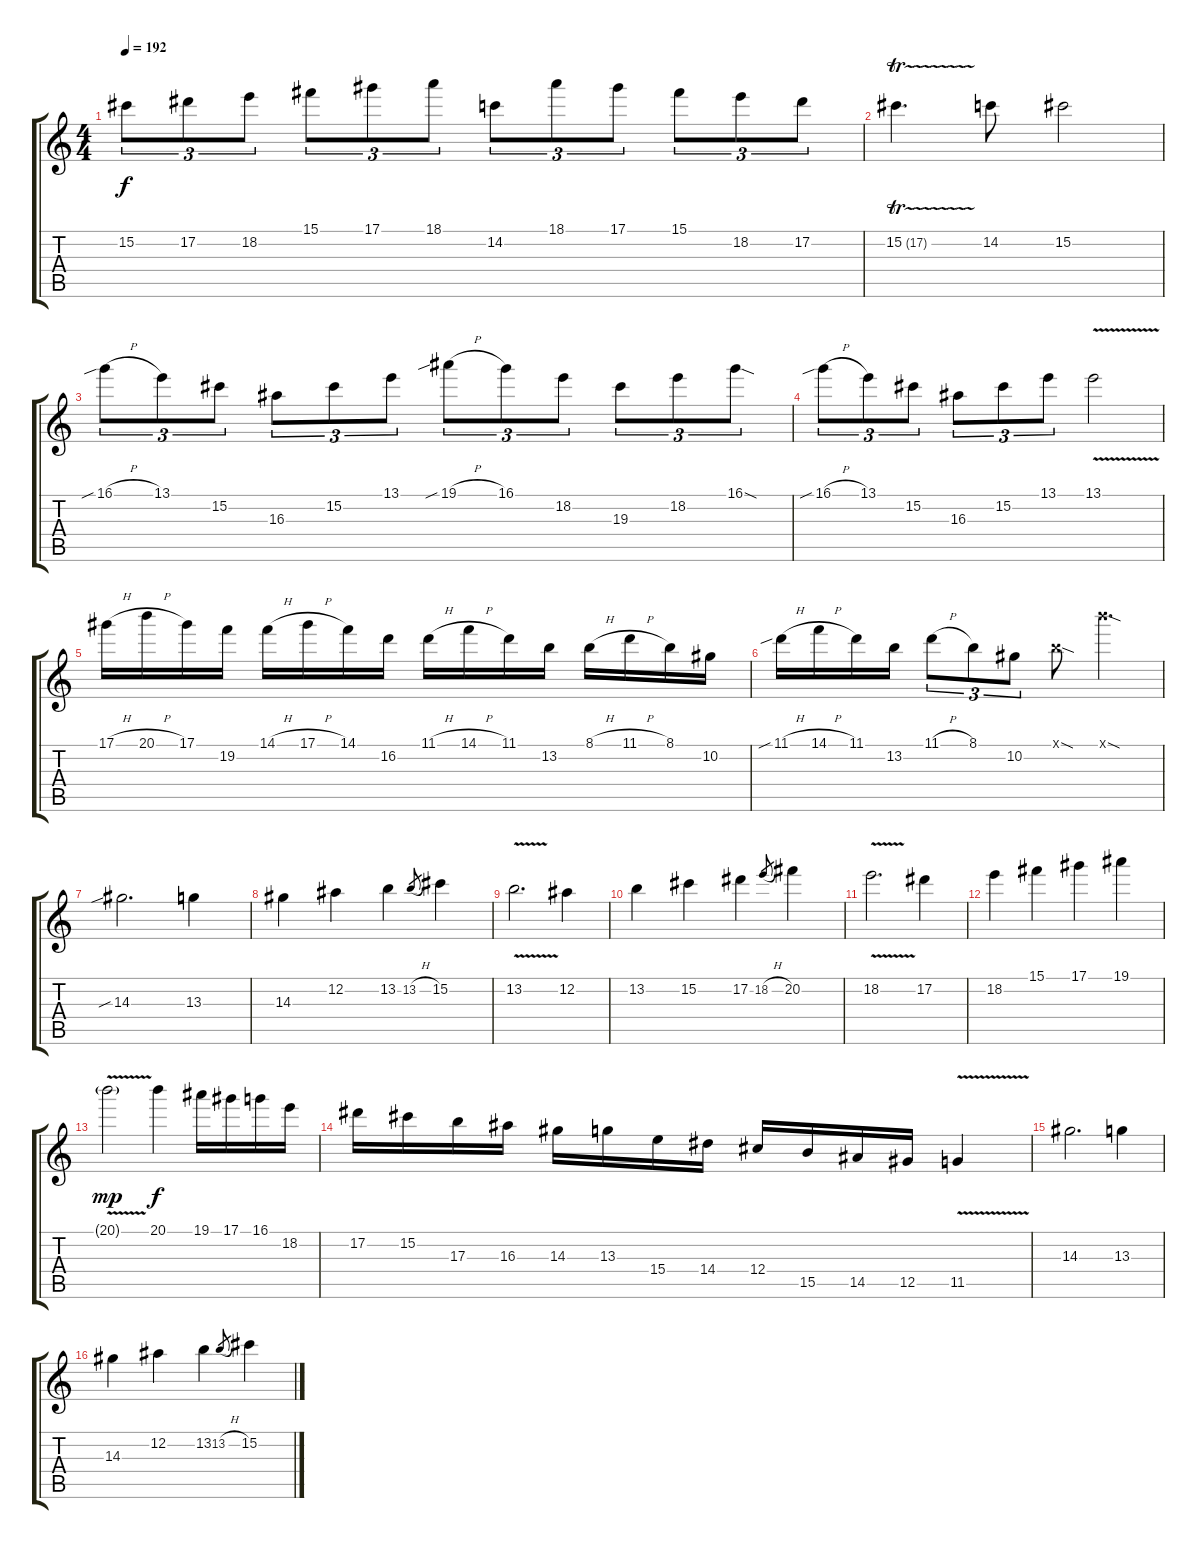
\track "" {instrument overdrivenguitar}
\staff {score tabs}
\tuning (Eb4 Bb3 Gb3 Db3 Ab2 Eb2) {hide}
\ts (4 4)
\tempo 192
\clef g2
\ks c
15.2.8{tu (3 2) dy f} 17.2.8{tu (3 2)} 18.2.8{tu (3 2)} 15.1.8{tu (3 2)} 17.1.8{tu (3 2)} 18.1.8{tu (3 2)} 14.2.8{tu (3 2)} 18.1.8{tu (3 2)} 17.1.8{tu (3 2)} 15.1.8{tu (3 2)} 18.2.8{tu (3 2)} 17.2.8{tu (3 2)} |
15.2{tr (17 16)}.4{d} 14.2.8 15.2.2 |
16.1{sib h}.8{tu (3 2)} 13.1.8{tu (3 2)} 15.2.8{tu (3 2)} 16.3.8{tu (3 2)} 15.2.8{tu (3 2)} 13.1.8{tu (3 2)} 19.1{sib h}.8{tu (3 2)} 16.1.8{tu (3 2)} 18.2.8{tu (3 2)} 19.3.8{tu (3 2)} 18.2.8{tu (3 2)} 16.1{sod}.8{tu (3 2)} |
16.1{sib h}.8{tu (3 2)} 13.1.8{tu (3 2)} 15.2.8{tu (3 2)} 16.3.8{tu (3 2)} 15.2.8{tu (3 2)} 13.1.8{tu (3 2)} 13.1{v}.2 |
17.1{h}.16 20.1{h}.16 17.1.16 19.2.16 14.1{h}.16 17.1{h}.16 14.1.16 16.2.16 11.1{h}.16 14.1{h}.16 11.1.16 13.2.16 8.1{h}.16 11.1{h}.16 8.1.16 10.2.16 |
11.1{sib h}.16 14.1{h}.16 11.1.16 13.2.16 11.1{h}.8{tu (3 2)} 8.1.8{tu (3 2)} 10.2.8{tu (3 2)} 8.1{sod x}.8 20.1{sod x}.4{d} |
14.3{sib}.2{d} 13.3.4 |
14.3.4 12.2.4 13.2.4 13.2{h}.8{gr} 15.2.4 |
13.2{v}.2{d} 12.2.4 |
13.2.4 15.2.4 17.2.4 18.2{h}.8{gr} 20.2.4 |
18.2{v}.2{d} 17.2.4 |
18.2.4 15.1.4 17.1.4 19.1.4 |
20.1{v g}.2{dy mp} 20.1.4{dy f} 19.1.16 17.1.16 16.1.16 18.2.16 |
17.2.16 15.2.16 17.3.16 16.3.16 14.3.16 13.3.16 15.4.16 14.4.16 12.4.16 15.5.16 14.5.16 12.5.16 11.5{v}.4 |
14.3.2{d} 13.3.4 |
14.3.4 12.2.4 13.2.4 13.2{h}.8{gr} 15.2.4
